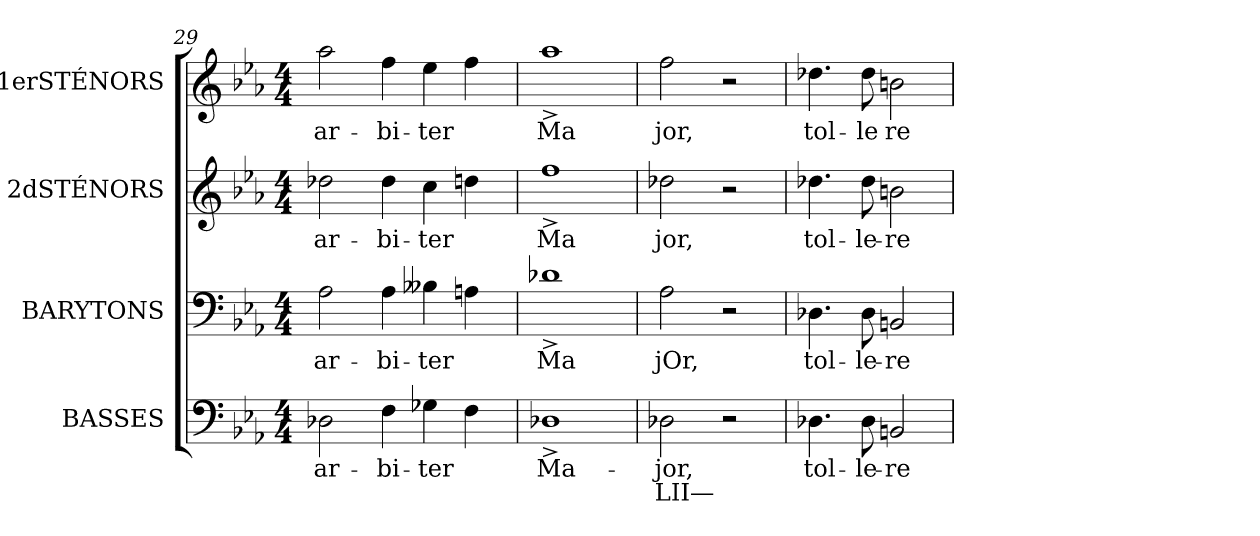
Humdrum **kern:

**kern	**text	**text	**kern	**text	**kern	**text	**kern	**text
*part4	*part4	*part4	*part3	*part3	*part2	*part2	*part1	*part1
*staff4	*staff4	*staff4	*staff3	*staff3	*staff2	*staff2	*staff1	*staff1
*I"BASSES	*	*	*I"BARYTONS	*	*I"2dSTÉNORS	*	*I"1erSTÉNORS	*
*clefF4	*	*	*clefF4	*	*clefG2	*	*clefG2	*
*k[b-e-a-]	*	*	*k[b-e-a-]	*	*k[b-e-a-]	*	*k[b-e-a-]	*
*M4/4	*	*	*M4/4	*	*M4/4	*	*M4/4	*
=29	=29	=29	=29	=29	=29	=29	=29	=29
2D-Xi\	ar-	.	2A-i\	ar-	2dd-Xi\	ar-	2aa-i\	ar-
4Fi\	bi-	.	4A-i\	bi-	4dd-i\	bi-	4ffi\	bi-
4G-Xi\	ter	.	4B--Xi\	ter	4cci\	ter	4ee-i\	ter
!LO:N:vis=4	!	!	!LO:N:vis=4	!	!LO:N:vis=4	!	!LO:N:vis=4	!
4.Fj\	.	.	4.Aj\	.	4.ddj\	.	4.ffj\	.
=30	=30	=30	=30	=30	=30	=30	=30	=30
1D-X^>i/	Ma-	.	1d-X^>i/	Ma	1ff^>i/	Ma	1aa-^>i/	Ma
=31	=31	=31	=31	=31	=31	=31	=31	=31
2D-Xi\	jor,	LII—	2A-i\	jOr,	2dd-Xi\	jor,	2ffi\	jor,
2r	.	.	2r	.	2r	.	2r	.
!!LO:LB:g=z
=32	=32	=32	=32	=32	=32	=32	=32	=32
4.D-Xi\	tol-	.	4.D-Xi\	tol-	4.dd-Xi\	tol-	4.dd-Xi\	tol-
8D-i\	le-	.	8D-i\	le-	8dd-i\	le-	8dd-i\	le
2BBni/	re	.	2BBni/	re	2bni\	re	2bni\	re
=	=	=	=	=	=	=	=	=
*-	*-	*-	*-	*-	*-	*-	*-	*-
